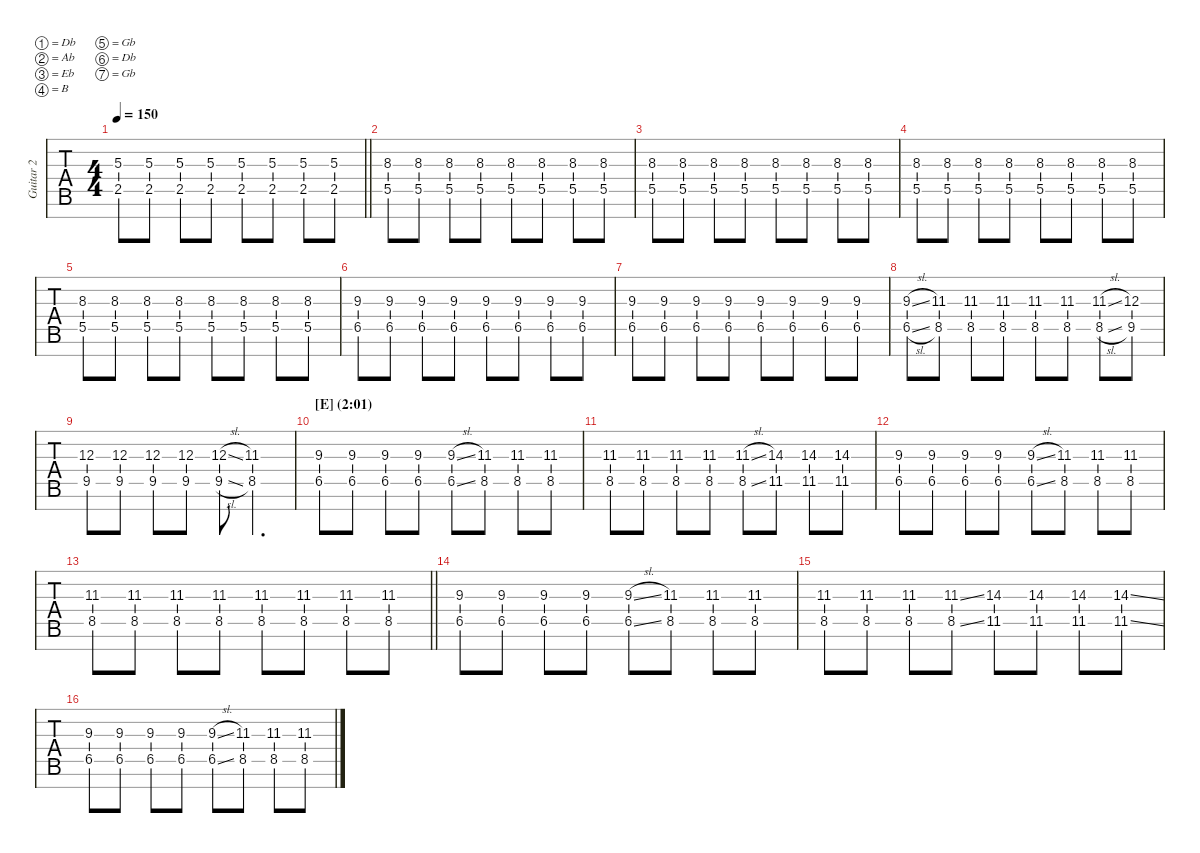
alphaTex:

\defaultSystemsLayout 4
\hideDynamics
\bracketExtendMode nobrackets
\multiTrackTrackNamePolicy allsystems
\firstSystemTrackNameMode fullname
\otherSystemsTrackNameMode fullname
\otherSystemsTrackNameOrientation horizontal
\track ("Guitar 2" "Gtr. 2") {instrument overdrivenguitar}
\staff {tabs}
\tuning (Db4 Ab3 Eb3 B2 Gb2 Db2 Gb1)
\ts (4 4)
\scale
0.995146
\tempo 150
\accidentals auto
\clef g2
\ottava regular
\simile none
\barLineRight lightlight
\ks c
(5.3{acc #} 2.5{acc #}).8{dy mf} (5.3{acc #} 2.5{acc #}).8 (5.3{acc #} 2.5{acc #}).8 (5.3{acc #} 2.5{acc #}).8 (5.3{acc #} 2.5{acc #}).8 (5.3{acc #} 2.5{acc #}).8 (5.3{acc #} 2.5{acc #}).8 (5.3{acc #} 2.5{acc #}).8 |
\scale
0.999038 (5.5 8.3).8 (5.5 8.3).8 (5.5 8.3).8 (5.5 8.3).8 (5.5 8.3).8 (5.5 8.3).8 (5.5 8.3).8 (5.5 8.3).8 |
\scale
1.00442 (5.5 8.3).8 (5.5 8.3).8 (5.5 8.3).8 (5.5 8.3).8 (5.5 8.3).8 (5.5 8.3).8 (5.5 8.3).8 (5.5 8.3).8 |
\scale
1.00173 (5.5 8.3).8 (5.5 8.3).8 (5.5 8.3).8 (5.5 8.3).8 (5.5 8.3).8 (5.5 8.3).8 (5.5 8.3).8 (5.5 8.3).8 |
\scale
0.994809 (5.5 8.3).8 (5.5 8.3).8 (5.5 8.3).8 (5.5 8.3).8 (5.5 8.3).8 (5.5 8.3).8 (5.5 8.3).8 (5.5 8.3).8 |
\scale
0.999823 (6.5 9.3).8 (6.5 9.3).8 (6.5 9.3).8 (6.5 9.3).8 (6.5 9.3).8 (6.5 9.3).8 (6.5 9.3).8 (6.5 9.3).8 |
\scale
1.00252 (6.5 9.3).8 (6.5 9.3).8 (6.5 9.3).8 (6.5 9.3).8 (6.5 9.3).8 (6.5 9.3).8 (6.5 9.3).8 (6.5 9.3).8 |
\scale
0.999823 (6.5{sl} 9.3{sl}).8 (8.5 11.3).8 (8.5 11.3).8 (8.5 11.3).8 (8.5 11.3).8 (8.5 11.3).8 (8.5{sl} 11.3{sl}).8 (9.5{acc #} 12.3{acc #}).8 |
\scale
0.997838 (9.5{acc #} 12.3{acc #}).8 (9.5{acc #} 12.3{acc #}).8 (9.5{acc #} 12.3{acc #}).8 (9.5{acc #} 12.3{acc #}).8 (9.5{sl acc #} 12.3{sl acc #}).8 (8.5 11.3).4{d} |
\section ("" "[E] (2:01)")
\scale
0.998856 (9.3 6.5).8 (9.3 6.5).8 (9.3 6.5).8 (9.3 6.5).8 (9.3{sl} 6.5{sl}).8 (11.3 8.5).8 (11.3 8.5).8 (11.3 8.5).8 |
\scale
1.00424 (11.3 8.5).8 (11.3 8.5).8 (11.3 8.5).8 (11.3 8.5).8 (11.3{sl} 8.5{sl}).8 (14.3 11.5).8 (14.3 11.5).8 (14.3 11.5).8 |
\scale
1.00155 (9.3 6.5).8 (9.3 6.5).8 (9.3 6.5).8 (9.3 6.5).8 (9.3{sl} 6.5{sl}).8 (11.3 8.5).8 (11.3 8.5).8 (11.3 8.5).8 |
\scale
0.995356
\barLineRight lightlight
(11.3 8.5).8 (11.3 8.5).8 (11.3 8.5).8 (11.3 8.5).8 (11.3 8.5).8 (11.3 8.5).8 (11.3 8.5).8 (11.3 8.5).8 |
\scale
1.00155 (9.3 6.5).8 (9.3 6.5).8 (9.3 6.5).8 (9.3 6.5).8 (9.3{sl} 6.5{sl}).8 (11.3 8.5).8 (11.3 8.5).8 (11.3 8.5).8 |
\scale
0.998856 (11.3 8.5).8 (11.3 8.5).8 (11.3 8.5).8 (11.3{ss} 8.5{ss}).8 (14.3 11.5).8 (14.3 11.5).8 (14.3 11.5).8 (14.3{ss} 11.5{ss}).8 |
\scale
1.00424 (9.3 6.5).8 (9.3 6.5).8 (9.3 6.5).8 (9.3 6.5).8 (9.3{sl} 6.5{sl}).8 (11.3 8.5).8 (11.3 8.5).8 (11.3 8.5).8
